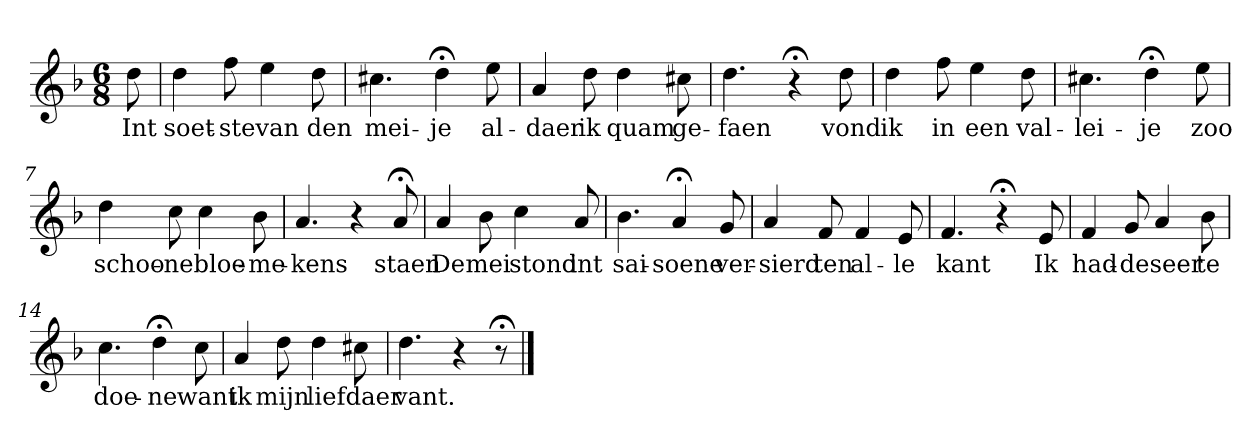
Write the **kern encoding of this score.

**kern	**text
*part1	*part1
*staff1	*staff1
*k[b-]	*
*d:	*
*M6/8	*
*MM120	*
=	=
8dd	Int
=1	=1
4dd	soet-
8ff	-ste
4ee	van
8dd	den
=2	=2
4.cc#X	mei-
4dd;<	-je
8ee	al-
=3	=3
4a	-daer
8dd	ik
4dd	quam
8cc#X	ge-
=4	=4
4.dd	-faen
4r;<	.
8dd	vond
=5	=5
4dd	ik
8ff	in
4ee	een
8dd	val-
=6	=6
4.cc#X	-lei-
4dd;<	-je
8ee	zoo
=7	=7
4dd	schoo-
8cc	-ne
4cc	bloe-
8b-	-me-
=8	=8
4.a	-kens
4r	.
8a;<	staen
=9	=9
4a	De
8b-	mei
4cc	stond
8a	int
=10	=10
4.b-	sai-
4a;<	-soene
8g	ver-
=11	=11
4a	-sierd
8f	ten
4f	al-
8e	-le
=12	=12
4.f	kant
4r;<	.
8e	Ik
=13	=13
4f	had-
8g	-de
4a	seer
8b-	te
=14	=14
4.cc	doe-
4dd;<	-ne
8cc	want
=15	=15
4a	ik
8dd	mijn
4dd	lief
8cc#X	daer
=16	=16
4.dd	vant.
4r	.
8r;<	.
==	==
*-	*-
